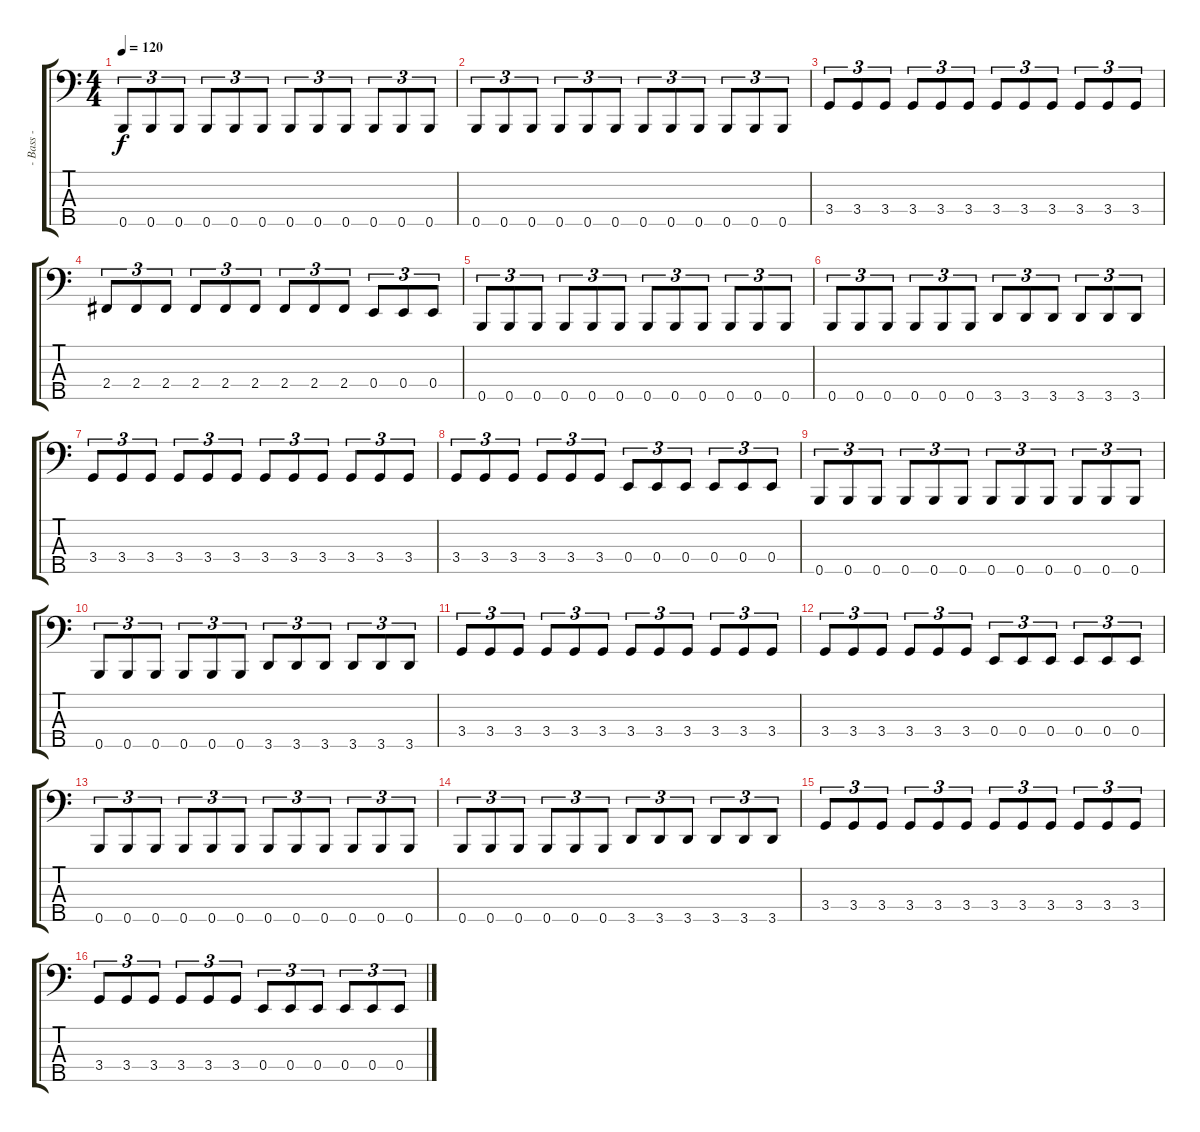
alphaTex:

\track ("- Bass -" "- Bass -") {instrument electricbasspick}
\staff {score tabs}
\tuning (G2 D2 A1 E1 B0) {hide}
\ts (4 4)
\tempo 120
\clef f4
\ks c
0.5.8{tu (3 2) dy f} 0.5.8{tu (3 2)} 0.5.8{tu (3 2)} 0.5.8{tu (3 2)} 0.5.8{tu (3 2)} 0.5.8{tu (3 2)} 0.5.8{tu (3 2)} 0.5.8{tu (3 2)} 0.5.8{tu (3 2)} 0.5.8{tu (3 2)} 0.5.8{tu (3 2)} 0.5.8{tu (3 2)} |
0.5.8{tu (3 2)} 0.5.8{tu (3 2)} 0.5.8{tu (3 2)} 0.5.8{tu (3 2)} 0.5.8{tu (3 2)} 0.5.8{tu (3 2)} 0.5.8{tu (3 2)} 0.5.8{tu (3 2)} 0.5.8{tu (3 2)} 0.5.8{tu (3 2)} 0.5.8{tu (3 2)} 0.5.8{tu (3 2)} |
3.4.8{tu (3 2)} 3.4.8{tu (3 2)} 3.4.8{tu (3 2)} 3.4.8{tu (3 2)} 3.4.8{tu (3 2)} 3.4.8{tu (3 2)} 3.4.8{tu (3 2)} 3.4.8{tu (3 2)} 3.4.8{tu (3 2)} 3.4.8{tu (3 2)} 3.4.8{tu (3 2)} 3.4.8{tu (3 2)} |
2.4.8{tu (3 2)} 2.4.8{tu (3 2)} 2.4.8{tu (3 2)} 2.4.8{tu (3 2)} 2.4.8{tu (3 2)} 2.4.8{tu (3 2)} 2.4.8{tu (3 2)} 2.4.8{tu (3 2)} 2.4.8{tu (3 2)} 0.4.8{tu (3 2)} 0.4.8{tu (3 2)} 0.4.8{tu (3 2)} |
0.5.8{tu (3 2)} 0.5.8{tu (3 2)} 0.5.8{tu (3 2)} 0.5.8{tu (3 2)} 0.5.8{tu (3 2)} 0.5.8{tu (3 2)} 0.5.8{tu (3 2)} 0.5.8{tu (3 2)} 0.5.8{tu (3 2)} 0.5.8{tu (3 2)} 0.5.8{tu (3 2)} 0.5.8{tu (3 2)} |
0.5.8{tu (3 2)} 0.5.8{tu (3 2)} 0.5.8{tu (3 2)} 0.5.8{tu (3 2)} 0.5.8{tu (3 2)} 0.5.8{tu (3 2)} 3.5.8{tu (3 2)} 3.5.8{tu (3 2)} 3.5.8{tu (3 2)} 3.5.8{tu (3 2)} 3.5.8{tu (3 2)} 3.5.8{tu (3 2)} |
3.4.8{tu (3 2)} 3.4.8{tu (3 2)} 3.4.8{tu (3 2)} 3.4.8{tu (3 2)} 3.4.8{tu (3 2)} 3.4.8{tu (3 2)} 3.4.8{tu (3 2)} 3.4.8{tu (3 2)} 3.4.8{tu (3 2)} 3.4.8{tu (3 2)} 3.4.8{tu (3 2)} 3.4.8{tu (3 2)} |
3.4.8{tu (3 2)} 3.4.8{tu (3 2)} 3.4.8{tu (3 2)} 3.4.8{tu (3 2)} 3.4.8{tu (3 2)} 3.4.8{tu (3 2)} 0.4.8{tu (3 2)} 0.4.8{tu (3 2)} 0.4.8{tu (3 2)} 0.4.8{tu (3 2)} 0.4.8{tu (3 2)} 0.4.8{tu (3 2)} |
0.5.8{tu (3 2)} 0.5.8{tu (3 2)} 0.5.8{tu (3 2)} 0.5.8{tu (3 2)} 0.5.8{tu (3 2)} 0.5.8{tu (3 2)} 0.5.8{tu (3 2)} 0.5.8{tu (3 2)} 0.5.8{tu (3 2)} 0.5.8{tu (3 2)} 0.5.8{tu (3 2)} 0.5.8{tu (3 2)} |
0.5.8{tu (3 2)} 0.5.8{tu (3 2)} 0.5.8{tu (3 2)} 0.5.8{tu (3 2)} 0.5.8{tu (3 2)} 0.5.8{tu (3 2)} 3.5.8{tu (3 2)} 3.5.8{tu (3 2)} 3.5.8{tu (3 2)} 3.5.8{tu (3 2)} 3.5.8{tu (3 2)} 3.5.8{tu (3 2)} |
3.4.8{tu (3 2)} 3.4.8{tu (3 2)} 3.4.8{tu (3 2)} 3.4.8{tu (3 2)} 3.4.8{tu (3 2)} 3.4.8{tu (3 2)} 3.4.8{tu (3 2)} 3.4.8{tu (3 2)} 3.4.8{tu (3 2)} 3.4.8{tu (3 2)} 3.4.8{tu (3 2)} 3.4.8{tu (3 2)} |
3.4.8{tu (3 2)} 3.4.8{tu (3 2)} 3.4.8{tu (3 2)} 3.4.8{tu (3 2)} 3.4.8{tu (3 2)} 3.4.8{tu (3 2)} 0.4.8{tu (3 2)} 0.4.8{tu (3 2)} 0.4.8{tu (3 2)} 0.4.8{tu (3 2)} 0.4.8{tu (3 2)} 0.4.8{tu (3 2)} |
0.5.8{tu (3 2)} 0.5.8{tu (3 2)} 0.5.8{tu (3 2)} 0.5.8{tu (3 2)} 0.5.8{tu (3 2)} 0.5.8{tu (3 2)} 0.5.8{tu (3 2)} 0.5.8{tu (3 2)} 0.5.8{tu (3 2)} 0.5.8{tu (3 2)} 0.5.8{tu (3 2)} 0.5.8{tu (3 2)} |
0.5.8{tu (3 2)} 0.5.8{tu (3 2)} 0.5.8{tu (3 2)} 0.5.8{tu (3 2)} 0.5.8{tu (3 2)} 0.5.8{tu (3 2)} 3.5.8{tu (3 2)} 3.5.8{tu (3 2)} 3.5.8{tu (3 2)} 3.5.8{tu (3 2)} 3.5.8{tu (3 2)} 3.5.8{tu (3 2)} |
3.4.8{tu (3 2)} 3.4.8{tu (3 2)} 3.4.8{tu (3 2)} 3.4.8{tu (3 2)} 3.4.8{tu (3 2)} 3.4.8{tu (3 2)} 3.4.8{tu (3 2)} 3.4.8{tu (3 2)} 3.4.8{tu (3 2)} 3.4.8{tu (3 2)} 3.4.8{tu (3 2)} 3.4.8{tu (3 2)} |
3.4.8{tu (3 2)} 3.4.8{tu (3 2)} 3.4.8{tu (3 2)} 3.4.8{tu (3 2)} 3.4.8{tu (3 2)} 3.4.8{tu (3 2)} 0.4.8{tu (3 2)} 0.4.8{tu (3 2)} 0.4.8{tu (3 2)} 0.4.8{tu (3 2)} 0.4.8{tu (3 2)} 0.4.8{tu (3 2)}
